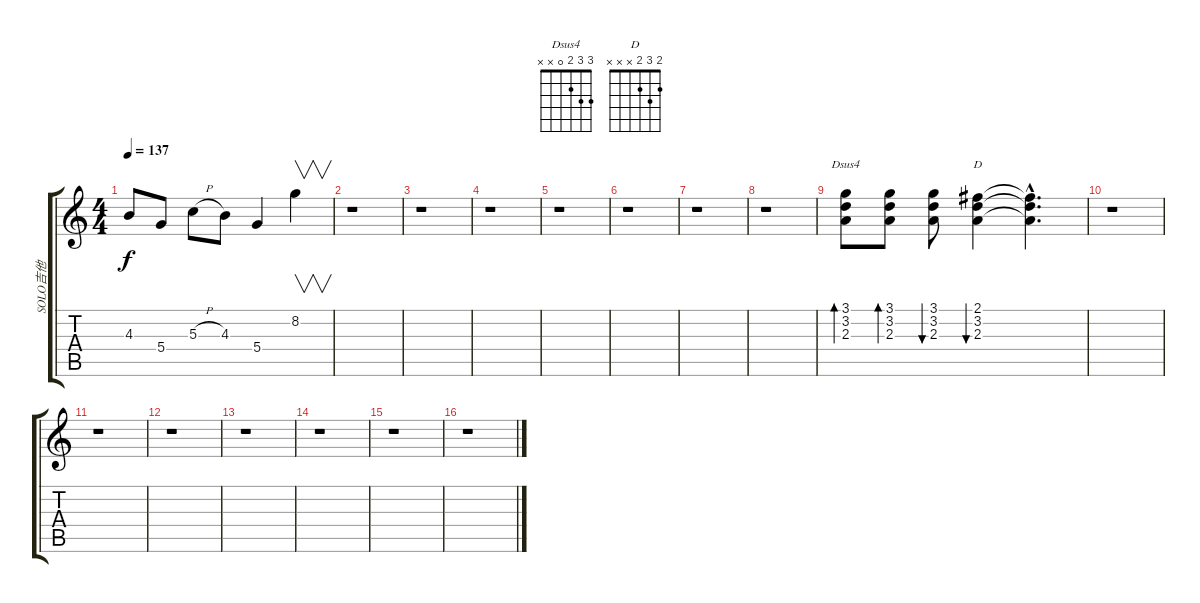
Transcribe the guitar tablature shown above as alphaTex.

\track ("SOLO吉他" "SOLO吉他") {instrument distortionguitar}
\staff {score tabs}
\tuning (E4 B3 G3 D3 A2 E2) {hide}
\chord ("Dsus4" 3 3 2 0 x x)
\chord ("D" 2 3 2 x x x)
\ts (4 4)
\tempo 137
\clef g2
\ks c
4.3.8{dy f} 5.4.8 5.3{h}.8 4.3.8 5.4.4 8.2.4{v} |
r.1 |
r.1 |
r.1 |
r.1 |
r.1 |
r.1 |
r.1 |
(3.1 3.2 2.3).8{bd 60 ch "Dsus4" volume 12} (3.1 3.2 2.3).8{bd 60} (3.1 3.2 2.3).8{bu 60} (2.1 3.2 2.3).4{bu 60 ch "D"} (2.1{hac t} 3.2{hac t} 2.3{hac t}).4{d} |
r.1 |
r.1 |
r.1 |
r.1 |
r.1 |
r.1 |
r.1
